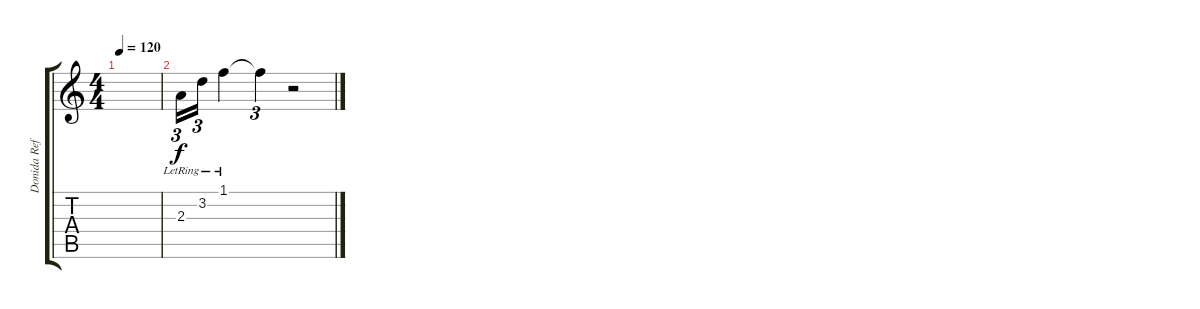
\track ("Donida Refrão" "Donida Ref") {instrument electricguitarclean}
\staff {score tabs}
\tuning (E4 B3 G3 D3 A2 E2) {hide}
\ts (4 4)
\tempo 120
\clef g2
\ks c
|
2.3{lr}.16{tu (3 2)} 3.2{lr}.16{tu (3 2)} 1.1{lr}.4 1.1{t}.4{tu (3 2)} r.2
